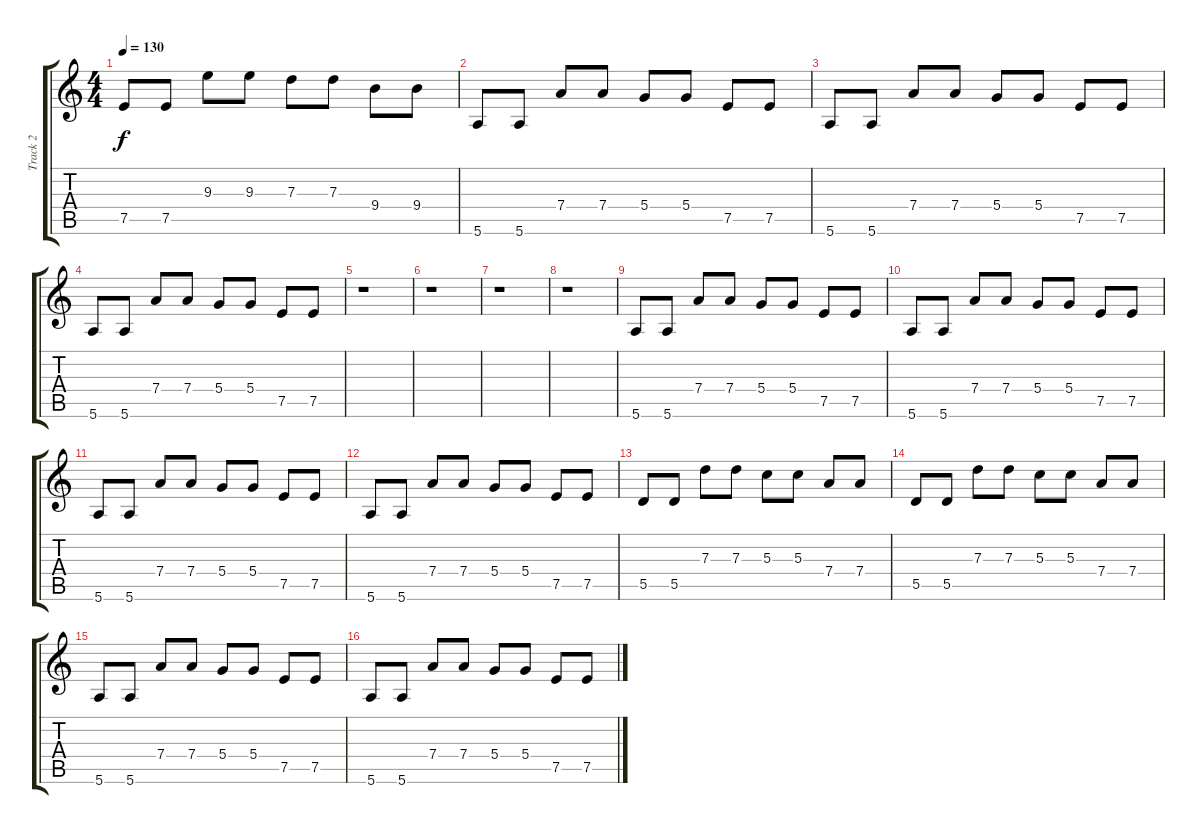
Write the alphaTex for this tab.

\track ("Track 2" "Track 2") {instrument electricguitarclean}
\staff {score tabs}
\tuning (E4 B3 G3 D3 A2 E2) {hide}
\ts (4 4)
\tempo 130
\clef g2
\ks c
7.5.8{dy f} 7.5.8 9.3.8 9.3.8 7.3.8 7.3.8 9.4.8 9.4.8 |
5.6.8 5.6.8 7.4.8 7.4.8 5.4.8 5.4.8 7.5.8 7.5.8 |
5.6.8 5.6.8 7.4.8 7.4.8 5.4.8 5.4.8 7.5.8 7.5.8 |
5.6.8 5.6.8 7.4.8 7.4.8 5.4.8 5.4.8 7.5.8 7.5.8 |
r.1 |
r.1 |
r.1 |
r.1 |
5.6.8 5.6.8 7.4.8 7.4.8 5.4.8 5.4.8 7.5.8 7.5.8 |
5.6.8 5.6.8 7.4.8 7.4.8 5.4.8 5.4.8 7.5.8 7.5.8 |
5.6.8 5.6.8 7.4.8 7.4.8 5.4.8 5.4.8 7.5.8 7.5.8 |
5.6.8 5.6.8 7.4.8 7.4.8 5.4.8 5.4.8 7.5.8 7.5.8 |
5.5.8 5.5.8 7.3.8 7.3.8 5.3.8 5.3.8 7.4.8 7.4.8 |
5.5.8 5.5.8 7.3.8 7.3.8 5.3.8 5.3.8 7.4.8 7.4.8 |
5.6.8 5.6.8 7.4.8 7.4.8 5.4.8 5.4.8 7.5.8 7.5.8 |
5.6.8 5.6.8 7.4.8 7.4.8 5.4.8 5.4.8 7.5.8 7.5.8
